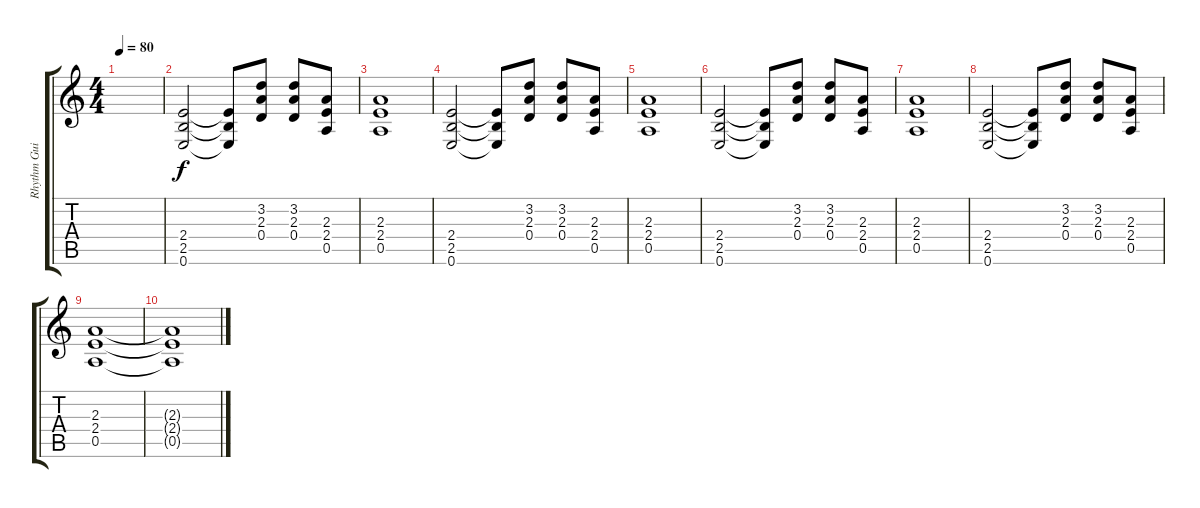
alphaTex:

\track ("Rhythm Guitar (2)" "Rhythm Gui") {instrument overdrivenguitar}
\staff {score tabs}
\tuning (E4 B3 G3 D3 A2 E2) {hide}
\ts (4 4)
\tempo 80
\clef g2
\ks c
|
(2.4 2.5 0.6).2 (2.4{t} 2.5{t} 0.6{t}).8 (3.2 2.3 0.4).8 (3.2 2.3 0.4).8 (2.3 2.4 0.5).8 |
(2.3 2.4 0.5).1 |
(2.4 2.5 0.6).2 (2.4{t} 2.5{t} 0.6{t}).8 (3.2 2.3 0.4).8 (3.2 2.3 0.4).8 (2.3 2.4 0.5).8 |
(2.3 2.4 0.5).1 |
(2.4 2.5 0.6).2 (2.4{t} 2.5{t} 0.6{t}).8 (3.2 2.3 0.4).8 (3.2 2.3 0.4).8 (2.3 2.4 0.5).8 |
(2.3 2.4 0.5).1 |
(2.4 2.5 0.6).2 (2.4{t} 2.5{t} 0.6{t}).8 (3.2 2.3 0.4).8 (3.2 2.3 0.4).8 (2.3 2.4 0.5).8 |
(2.3 2.4 0.5).1 |
(2.3{t} 2.4{t} 0.5{t}).1
